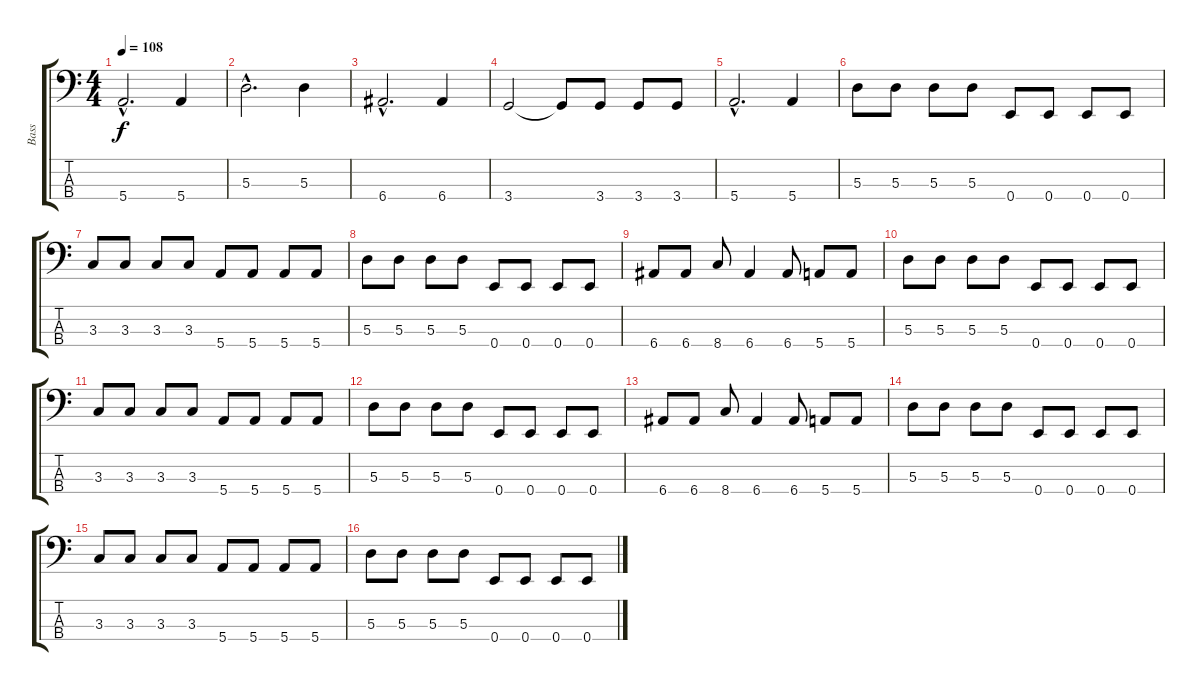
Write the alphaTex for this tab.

\track ("Bass" "Bass") {instrument electricbassfinger}
\staff {score tabs}
\tuning (G2 D2 A1 E1) {hide}
\ts (4 4)
\tempo 108
\clef f4
\ks c
5.4{hac}.2{d dy f} 5.4.4 |
5.3{hac}.2{d} 5.3.4 |
6.4{hac}.2{d} 6.4.4 |
3.4.2 3.4{t}.8 3.4.8 3.4.8 3.4.8 |
5.4{hac}.2{d} 5.4.4 |
5.3.8 5.3.8 5.3.8 5.3.8 0.4.8 0.4.8 0.4.8 0.4.8 |
3.3.8 3.3.8 3.3.8 3.3.8 5.4.8 5.4.8 5.4.8 5.4.8 |
5.3.8 5.3.8 5.3.8 5.3.8 0.4.8 0.4.8 0.4.8 0.4.8 |
6.4.8 6.4.8 8.4.8 6.4.4 6.4.8 5.4.8 5.4.8 |
5.3.8 5.3.8 5.3.8 5.3.8 0.4.8 0.4.8 0.4.8 0.4.8 |
3.3.8 3.3.8 3.3.8 3.3.8 5.4.8 5.4.8 5.4.8 5.4.8 |
5.3.8 5.3.8 5.3.8 5.3.8 0.4.8 0.4.8 0.4.8 0.4.8 |
6.4.8 6.4.8 8.4.8 6.4.4 6.4.8 5.4.8 5.4.8 |
5.3.8 5.3.8 5.3.8 5.3.8 0.4.8 0.4.8 0.4.8 0.4.8 |
3.3.8 3.3.8 3.3.8 3.3.8 5.4.8 5.4.8 5.4.8 5.4.8 |
5.3.8 5.3.8 5.3.8 5.3.8 0.4.8 0.4.8 0.4.8 0.4.8
